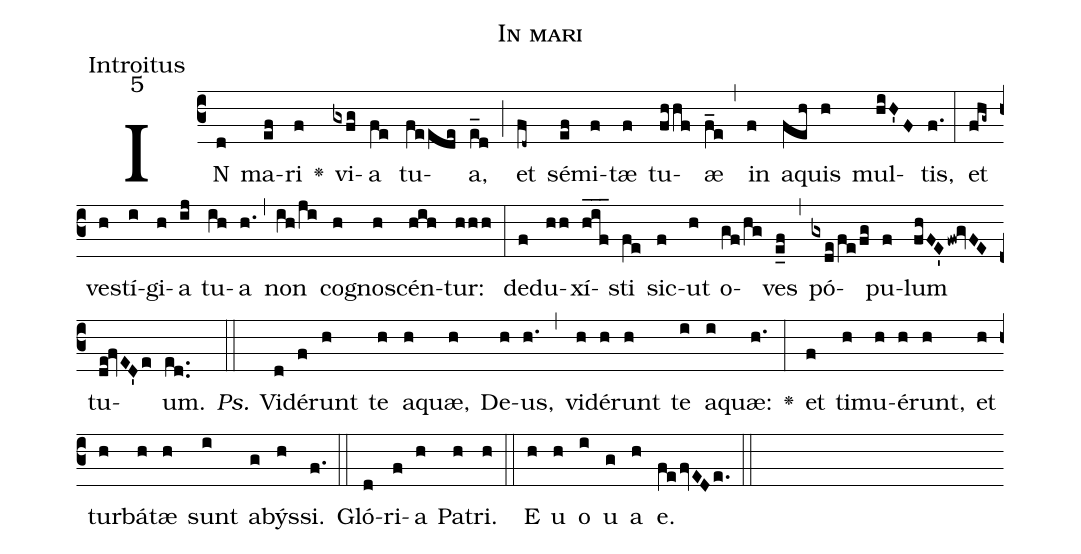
name:In mari;
office-part:Introitus;
mode:5;
%%
(c3)IN(d) ma(ef)ri(f) <v>\greheightstar</v>() vi(gxfg)a(fe) tu(feede)a,(e_d) (;) et(fd~) sé(ef)mi(f)tæ(f) tu(fhhf)æ(f_e) (,) in(f) a(feh)quis(h) mul(hiH'F)tis,(f.) (:) et(fhg~) ves(h)tí(i)gi(h)a(ij) tu(ih)a(h.) (,) non(ih/ji) co(h)gno(h)scén(hih)tur:(hhh) (:) de(f)du(hh)xí-(hif___)sti(fe) sic(f)ut(h) o(gf/hg)ves(e_f) (,) pó(gxde/fe/fg)pu(f)lum(fhFE'fw!gvFE) tu(de!fvED'e)um.(ed..) <i>Ps.</i>(::) Vi(d)dé(f)runt(h) te(h) a(h)quæ,(h) De(h)us,(h.) (,) vi(h)dé(h)runt(h) te(i) a(i)quæ:(h.) <v>\greheightstar</v>(:) et(f) ti(h)mu(h)é(h)runt,(h) et(h) tur(h)bá(h)tæ(h) sunt(i) a(g)býs(h)si.(f.) (::) Gló(d)ri(f)a(h) Pa(h)tri.(h) (::) E(h) u(h) o(i) u(g) a(h) e.(fefvEDe.) (::)
